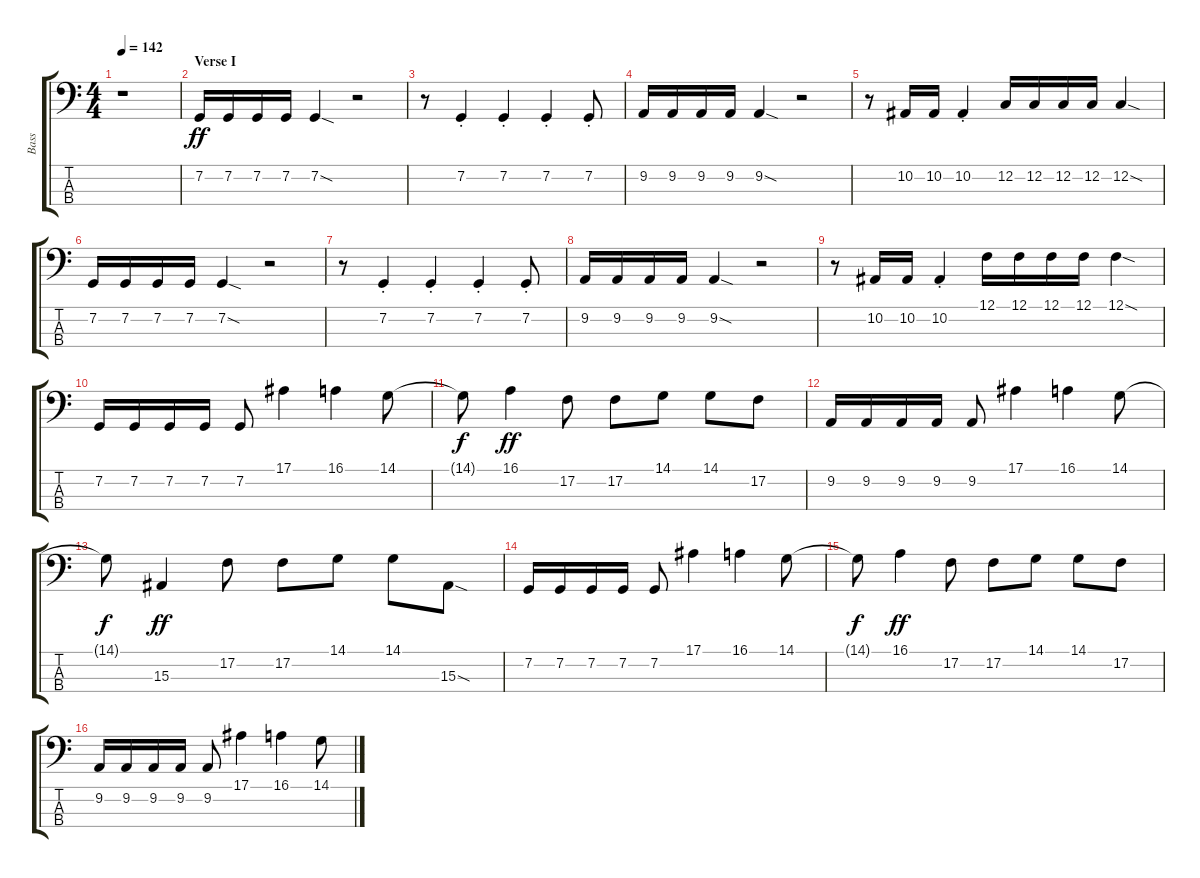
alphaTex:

\track ("Bass" "Bass") {instrument electricbasspick}
\staff {score tabs}
\tuning (F1 C1 G0 D0) {hide}
\ts (4 4)
\tempo 142
\clef f4
\ks c
r.1{dy ff instrument electricbasspick} |
\section ("" "Verse I")
7.2.16 7.2.16 7.2.16 7.2.16 7.2{sod}.4 r.2 |
r.8 7.2{st}.4 7.2{st}.4 7.2{st}.4 7.2{st}.8 |
9.2.16 9.2.16 9.2.16 9.2.16 9.2{sod}.4 r.2 |
r.8 10.2.16 10.2.16 10.2{st}.4 12.2.16 12.2.16 12.2.16 12.2.16 12.2{sod}.4 |
7.2.16 7.2.16 7.2.16 7.2.16 7.2{sod}.4 r.2 |
r.8 7.2{st}.4 7.2{st}.4 7.2{st}.4 7.2{st}.8 |
9.2.16 9.2.16 9.2.16 9.2.16 9.2{sod}.4 r.2 |
r.8 10.2.16 10.2.16 10.2{st}.4 12.1.16 12.1.16 12.1.16 12.1.16 12.1{sod}.4 |
7.2.16 7.2.16 7.2.16 7.2.16 7.2.8 17.1.4 16.1.4 14.1.8 |
14.1{t}.8{dy f} 16.1.4{dy ff} 17.2.8 17.2.8 14.1.8 14.1.8 17.2.8 |
9.2.16 9.2.16 9.2.16 9.2.16 9.2.8 17.1.4 16.1.4 14.1.8 |
14.1{t}.8{dy f} 15.3.4{dy ff} 17.2.8 17.2.8 14.1.8 14.1.8 15.3{sod}.8 |
7.2.16 7.2.16 7.2.16 7.2.16 7.2.8 17.1.4 16.1.4 14.1.8 |
14.1{t}.8{dy f} 16.1.4{dy ff} 17.2.8 17.2.8 14.1.8 14.1.8 17.2.8 |
9.2.16 9.2.16 9.2.16 9.2.16 9.2.8 17.1.4 16.1.4 14.1.8
